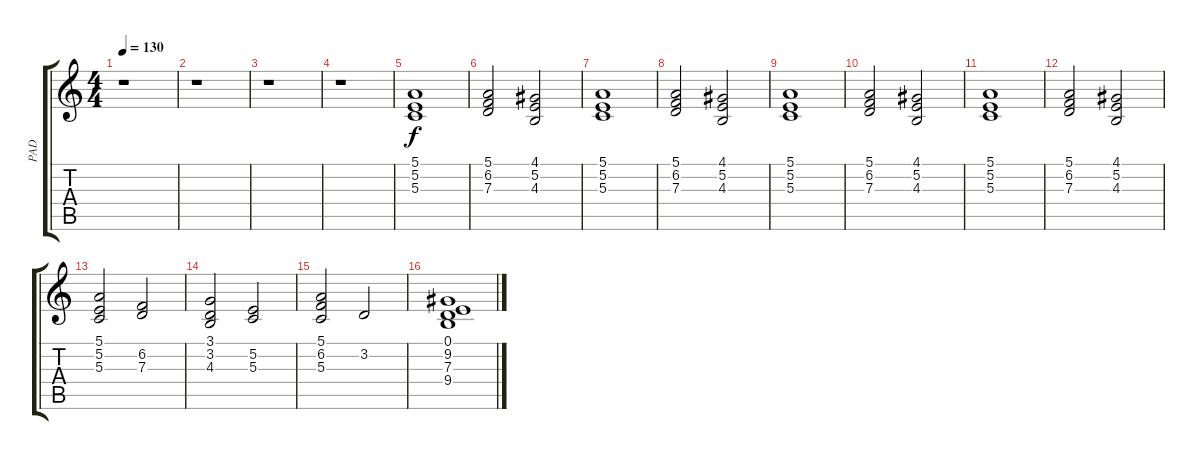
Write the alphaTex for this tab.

\track ("PAD" "PAD") {instrument synthstrings1}
\staff {score tabs}
\tuning (E4 B3 G3 D3 A2 E2) {hide}
\ts (4 4)
\tempo 130
\clef g2
\ks c
r.1{dy f instrument synthstrings1} |
r.1 |
r.1 |
r.1 |
(5.1 5.2 5.3).1 |
(5.1 6.2 7.3).2 (4.1 5.2 4.3).2 |
(5.1 5.2 5.3).1 |
(5.1 6.2 7.3).2 (4.1 5.2 4.3).2 |
(5.1 5.2 5.3).1 |
(5.1 6.2 7.3).2 (4.1 5.2 4.3).2 |
(5.1 5.2 5.3).1 |
(5.1 6.2 7.3).2 (4.1 5.2 4.3).2 |
(5.1 5.2 5.3).2 (6.2 7.3).2 |
(3.1 3.2 4.3).2 (5.2 5.3).2 |
(5.1 6.2 5.3).2 3.2.2 |
(0.1 9.2 7.3 9.4).1
